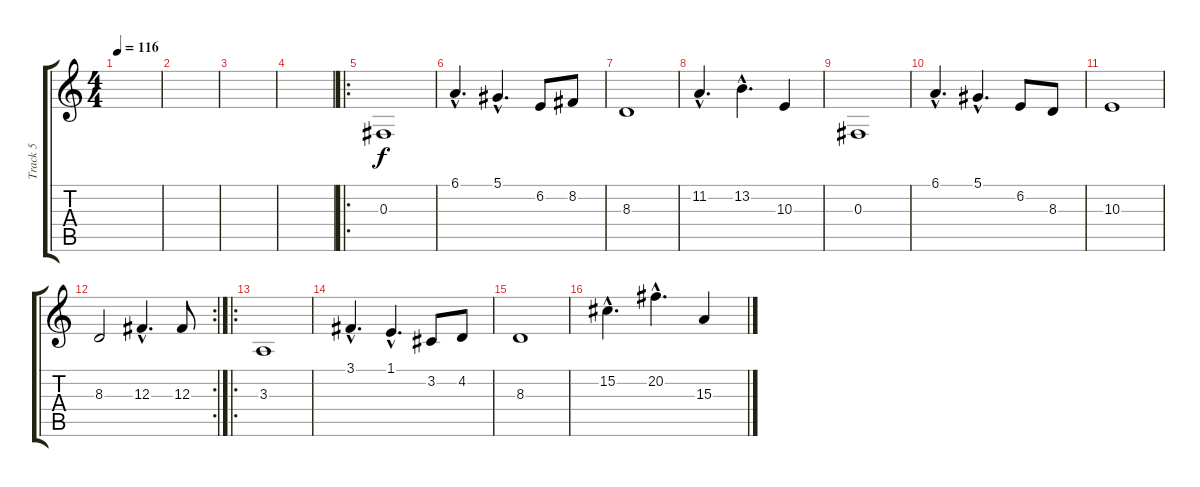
\track ("Track 5" "Track 5") {instrument synthstrings2}
\staff {score tabs}
\tuning (Eb4 Bb3 Gb3 Db3 Ab2 Eb2) {hide}
\ts (4 4)
\tempo 116
\clef g2
\ks c
|
|
|
|
\ro
0.3.1 |
6.1{hac}.4{d} 5.1{hac}.4{d} 6.2.8 8.2.8 |
8.3.1 |
11.2{hac}.4{d} 13.2{hac}.4{d} 10.3.4 |
0.3.1 |
6.1{hac}.4{d} 5.1{hac}.4{d} 6.2.8 8.3.8 |
10.3.1 |
\rc 2
8.3.2 12.3{hac}.4{d} 12.3.8 |
\ro
3.3.1 |
3.1{hac}.4{d} 1.1{hac}.4{d} 3.2.8 4.2.8 |
8.3.1 |
15.2{hac}.4{d} 20.2{hac}.4{d} 15.3.4
